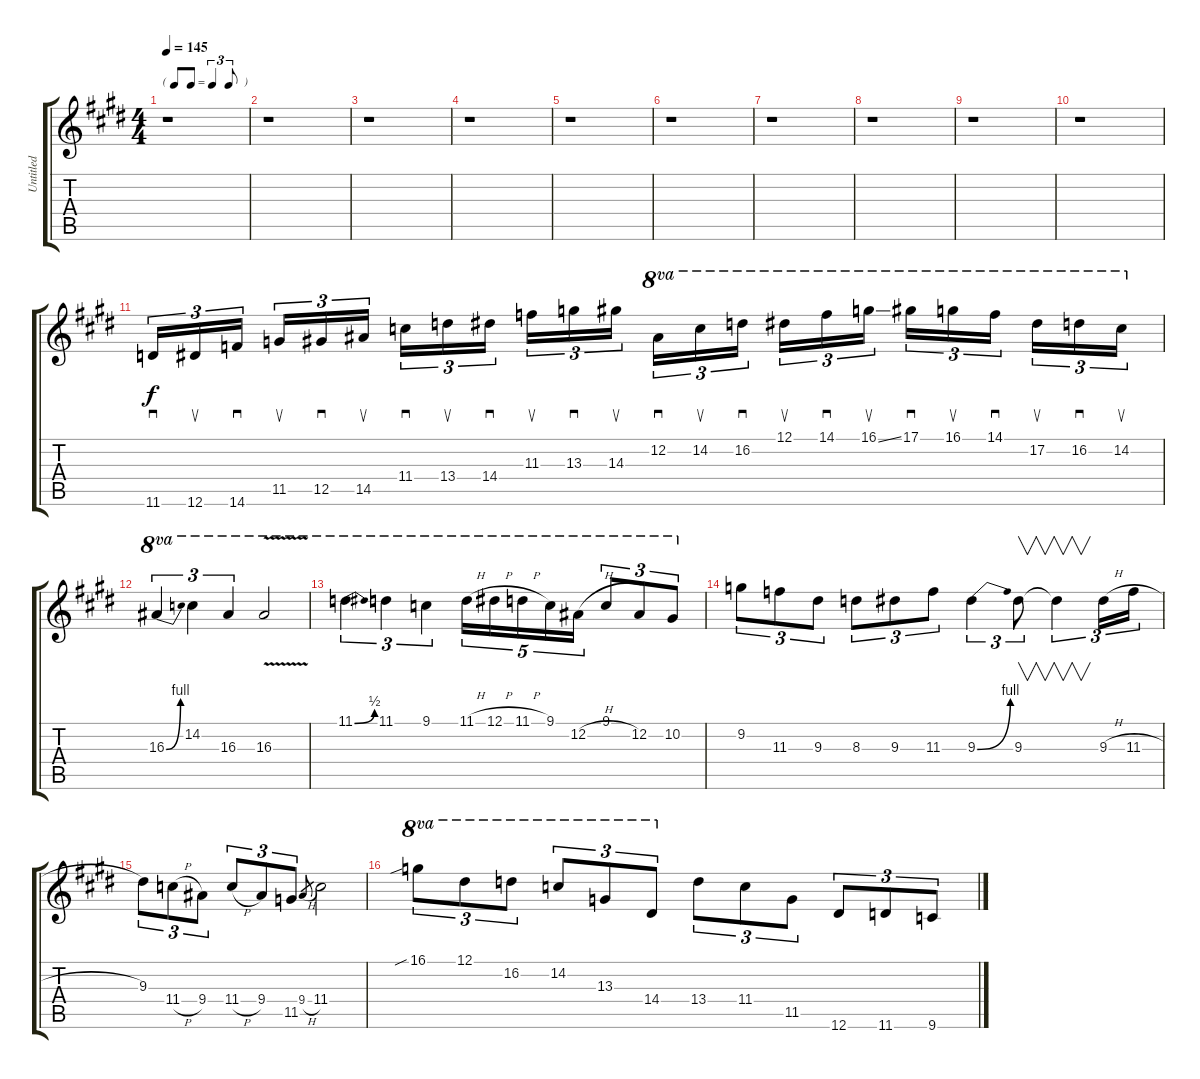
\track ("Untitled" "Untitled") {instrument overdrivenguitar}
\staff {score tabs}
\tuning (Eb4 Bb3 Gb3 Db3 Ab2 Eb2) {hide}
\ts (4 4)
\tf triplet8th
\tempo 145
\clef g2
\ks e
r.1{dy f instrument overdrivenguitar} |
r.1 |
\ks c#minor
r.1 |
r.1 |
r.1 |
r.1 |
\ks e
r.1 |
\ks c#minor
r.1 |
r.1 |
\ks e
r.1 |
\ks c#minor
11.6.16{sd tu (3 2)} 12.6.16{su tu (3 2)} 14.6.16{sd tu (3 2) beam splitsecondary} 11.5.16{su tu (3 2)} 12.5.16{sd tu (3 2)} 14.5.16{su tu (3 2)} 11.4.16{sd tu (3 2)} 13.4.16{su tu (3 2)} 14.4.16{sd tu (3 2) beam splitsecondary} 11.3.16{su tu (3 2)} 13.3.16{sd tu (3 2)} 14.3.16{su tu (3 2)} 12.2.16{sd tu (3 2) ot 8va} 14.2.16{su tu (3 2) ot 8va} 16.2.16{sd tu (3 2) ot 8va beam splitsecondary} 12.1.16{su tu (3 2) ot 8va} 14.1.16{sd tu (3 2) ot 8va} 16.1{ss}.16{su tu (3 2) ot 8va} 17.1.16{sd tu (3 2) ot 8va} 16.1.16{su tu (3 2) ot 8va} 14.1.16{sd tu (3 2) ot 8va beam splitsecondary} 17.2.16{su tu (3 2) ot 8va} 16.2.16{sd tu (3 2) ot 8va} 14.2.16{su tu (3 2) ot 8va} |
16.3{be (bend 0 0 60 4)}.4{tu (3 2) ot 8va} 14.2.4{tu (3 2) ot 8va} 16.3.4{tu (3 2) ot 8va} 16.3{v}.2{ot 8va} |
\ks e
11.1{be (bend 0 0 60 2)}.4{tu (3 2) ot 8va} 11.1.4{tu (3 2) ot 8va} 9.1.4{tu (3 2) ot 8va} 11.1{h}.16{tu (5 4) ot 8va} 12.1{h}.16{tu (5 4) ot 8va} 11.1{h}.16{tu (5 4) ot 8va} 9.1.16{tu (5 4) ot 8va} 12.2{h}.16{tu (5 4) ot 8va} 9.1.8{tu (3 2) ot 8va} 12.2.8{tu (3 2) ot 8va} 10.2.8{tu (3 2) ot 8va} |
\ks c#minor
9.2.8{tu (3 2)} 11.3.8{tu (3 2)} 9.3.8{tu (3 2)} 8.3.8{tu (3 2)} 9.3.8{tu (3 2)} 11.3.8{tu (3 2)} 9.3{be (bend 0 0 60 4)}.4{tu (3 2)} 9.3.8{v tu (3 2)} 9.3{t}.4{v tu (3 2)} 9.3{h}.16{tu (3 2)} 11.3{h}.16{tu (3 2)} |
9.3.8{tu (3 2)} 11.4{h}.8{tu (3 2)} 9.4.8{tu (3 2)} 11.4{h}.8{tu (3 2)} 9.4.8{tu (3 2)} 11.5.8{tu (3 2)} 9.4{h}.8{gr} 11.4.2 |
\ks e
16.1{sib}.8{tu (3 2) ot 8va} 12.1.8{tu (3 2) ot 8va} 16.2.8{tu (3 2) ot 8va} 14.2.8{tu (3 2) ot 8va} 13.3.8{tu (3 2) ot 8va} 14.4.8{tu (3 2) ot 8va} 13.4.8{tu (3 2)} 11.4.8{tu (3 2)} 11.5.8{tu (3 2)} 12.6.8{tu (3 2)} 11.6.8{tu (3 2)} 9.6.8{tu (3 2)}
